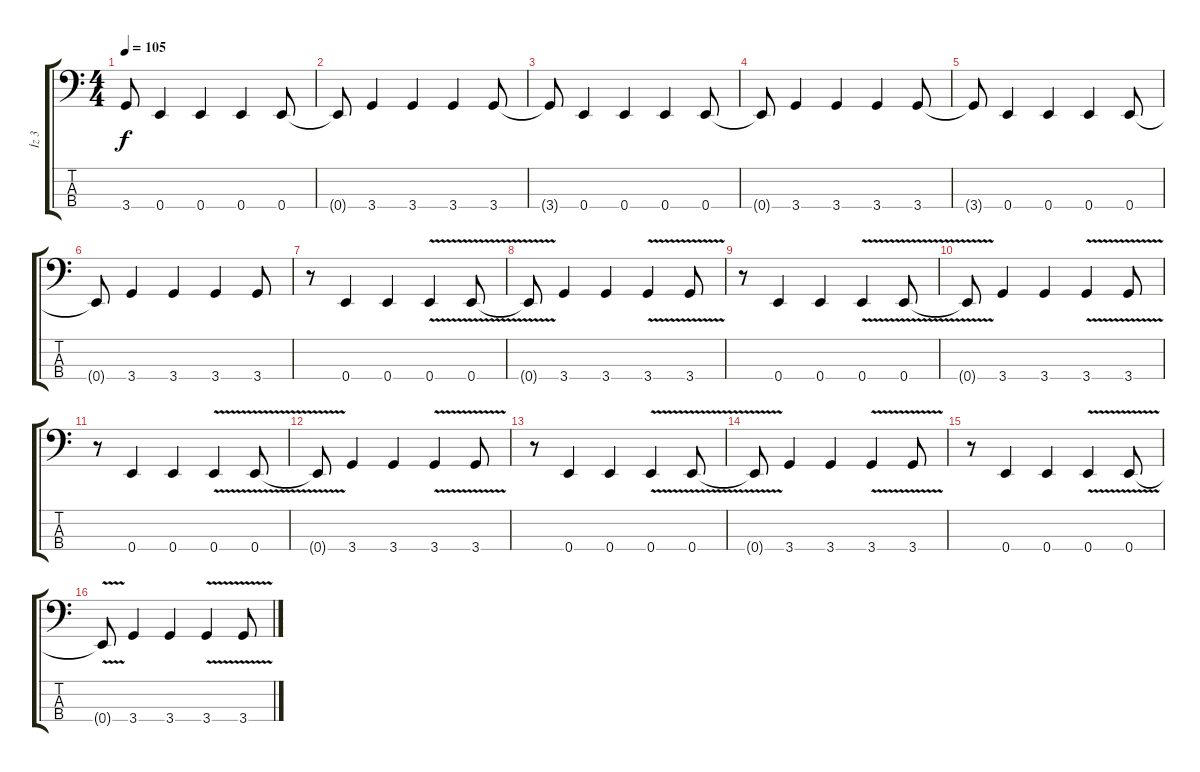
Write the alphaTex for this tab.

\track ("İz 3" "İz 3") {instrument electricbassfinger}
\staff {score tabs}
\tuning (G2 D2 A1 E1) {hide}
\ts (4 4)
\tempo 105
\clef f4
\ks c
3.4{t}.8{dy f} 0.4.4 0.4.4 0.4.4 0.4.8 |
0.4{t}.8 3.4.4 3.4.4 3.4.4 3.4.8 |
3.4{t}.8 0.4.4 0.4.4 0.4.4 0.4.8 |
0.4{t}.8 3.4.4 3.4.4 3.4.4 3.4.8 |
3.4{t}.8 0.4.4 0.4.4 0.4.4 0.4.8 |
0.4{t}.8 3.4.4 3.4.4 3.4.4 3.4.8 |
r.8 0.4.4 0.4.4 0.4{v}.4 0.4{v}.8 |
0.4{t}.8 3.4.4 3.4.4 3.4{v}.4 3.4{v}.8 |
r.8 0.4.4 0.4.4 0.4{v}.4 0.4{v}.8 |
0.4{t}.8 3.4.4 3.4.4 3.4{v}.4 3.4{v}.8 |
r.8 0.4.4 0.4.4 0.4{v}.4 0.4{v}.8 |
0.4{t}.8 3.4.4 3.4.4 3.4{v}.4 3.4{v}.8 |
r.8 0.4.4 0.4.4 0.4{v}.4 0.4{v}.8 |
0.4{t}.8 3.4.4 3.4.4 3.4{v}.4 3.4{v}.8 |
r.8 0.4.4 0.4.4 0.4{v}.4 0.4{v}.8 |
0.4{t}.8 3.4.4 3.4.4 3.4{v}.4 3.4{v}.8
